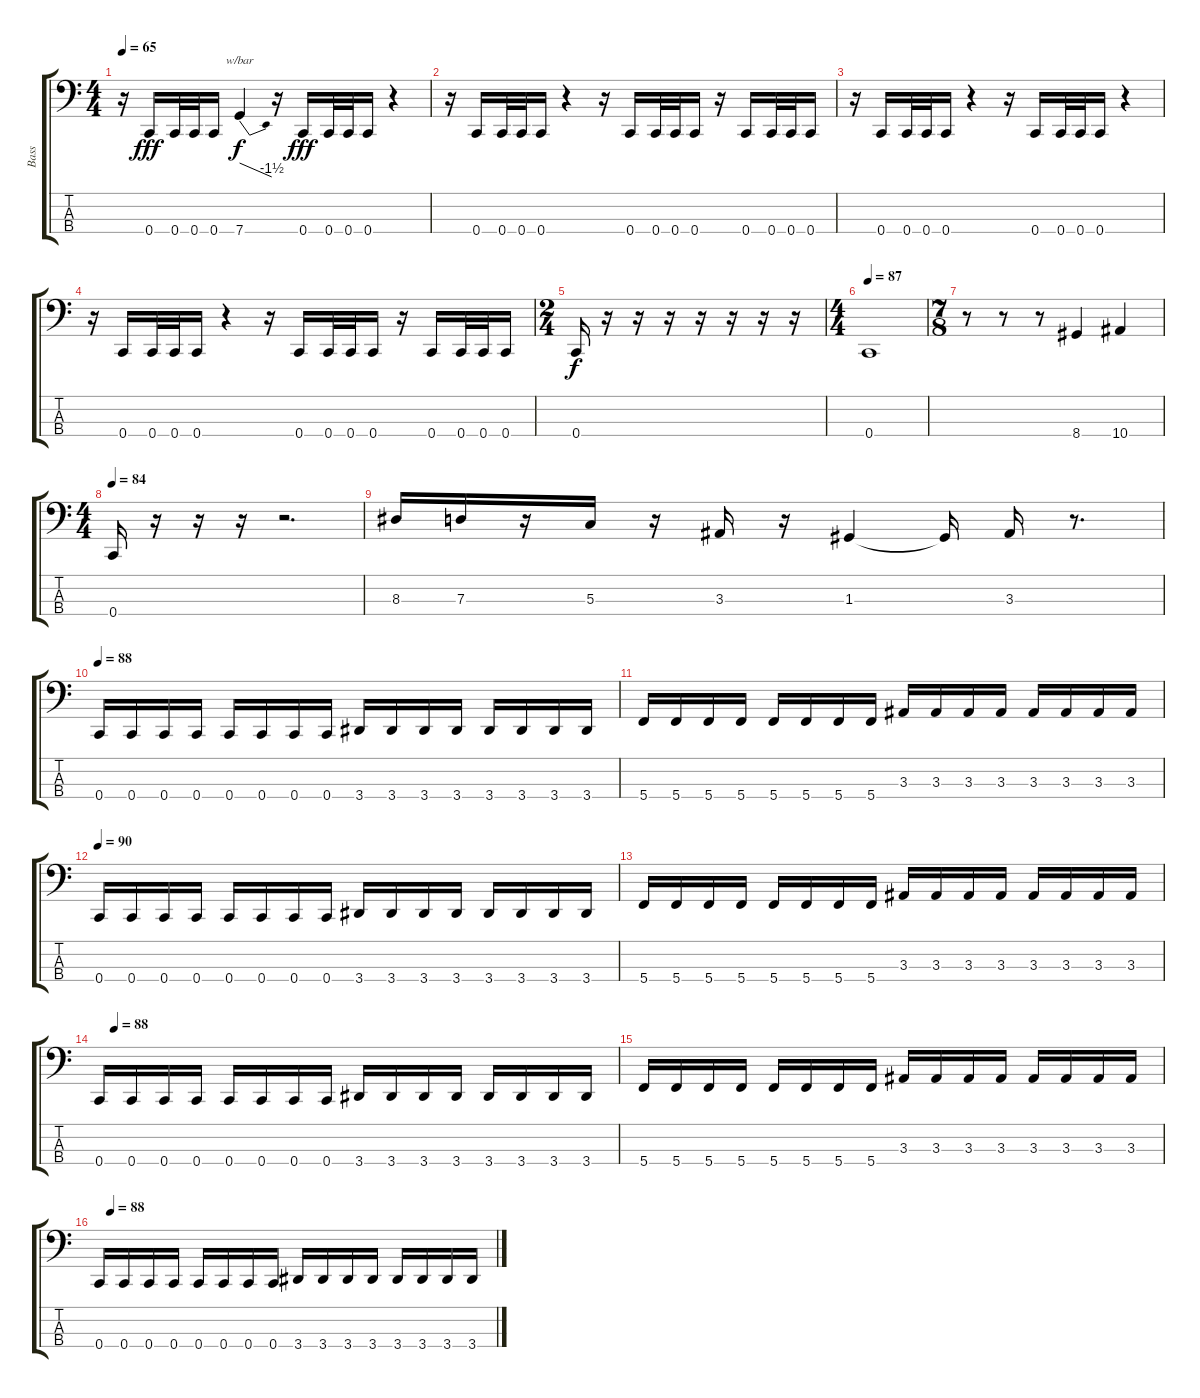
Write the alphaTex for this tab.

\track ("Bass" "Bass") {instrument electricbasspick}
\staff {score tabs}
\tuning (F2 C2 G1 C1) {hide}
\ts (4 4)
\tempo 65
\clef f4
\ks c
r.16{dy fff} 0.4.16 0.4.32 0.4.32 0.4.16 7.4.4{tbe (dive default 0 0 60 -6) dy f} r.16 0.4.16{dy fff} 0.4.32 0.4.32 0.4.16 r.4 |
r.16 0.4.16 0.4.32 0.4.32 0.4.16 r.4 r.16 0.4.16 0.4.32 0.4.32 0.4.16 r.16 0.4.16 0.4.32 0.4.32 0.4.16 |
r.16 0.4.16 0.4.32 0.4.32 0.4.16 r.4 r.16 0.4.16 0.4.32 0.4.32 0.4.16 r.4 |
r.16 0.4.16 0.4.32 0.4.32 0.4.16 r.4 r.16 0.4.16 0.4.32 0.4.32 0.4.16 r.16 0.4.16 0.4.32 0.4.32 0.4.16 |
\ts (2 4)
0.4.16{dy f} r.16 r.16 r.16 r.16 r.16 r.16 r.16 |
\ts (4 4)
\tempo 87
0.4.1 |
\ts (7 8)
r.8 r.8 r.8 8.4.4 10.4.4 |
\ts (4 4)
\tempo 84
0.4.16 r.16 r.16 r.16 r.2{d} |
8.3.16 7.3.16 r.16 5.3.16 r.16 3.3.16 r.16 1.3.4 1.3{t}.16 3.3.16 r.8{d} |
\tempo 88
0.4.16 0.4.16 0.4.16 0.4.16 0.4.16 0.4.16 0.4.16 0.4.16 3.4.16 3.4.16 3.4.16 3.4.16 3.4.16 3.4.16 3.4.16 3.4.16 |
5.4.16 5.4.16 5.4.16 5.4.16 5.4.16 5.4.16 5.4.16 5.4.16 3.3.16 3.3.16 3.3.16 3.3.16 3.3.16 3.3.16 3.3.16 3.3.16 |
\tempo 90
0.4.16 0.4.16 0.4.16 0.4.16 0.4.16 0.4.16 0.4.16 0.4.16 3.4.16 3.4.16 3.4.16 3.4.16 3.4.16 3.4.16 3.4.16 3.4.16 |
5.4.16 5.4.16 5.4.16 5.4.16 5.4.16 5.4.16 5.4.16 5.4.16 3.3.16 3.3.16 3.3.16 3.3.16 3.3.16 3.3.16 3.3.16 3.3.16 |
\tempo (88 0.03125)
0.4.16 0.4.16 0.4.16 0.4.16 0.4.16 0.4.16 0.4.16 0.4.16 3.4.16 3.4.16 3.4.16 3.4.16 3.4.16 3.4.16 3.4.16 3.4.16 |
5.4.16 5.4.16 5.4.16 5.4.16 5.4.16 5.4.16 5.4.16 5.4.16 3.3.16 3.3.16 3.3.16 3.3.16 3.3.16 3.3.16 3.3.16 3.3.16 |
\tempo (88 0.03125)
0.4.16 0.4.16 0.4.16 0.4.16 0.4.16 0.4.16 0.4.16 0.4.16 3.4.16 3.4.16 3.4.16 3.4.16 3.4.16 3.4.16 3.4.16 3.4.16
